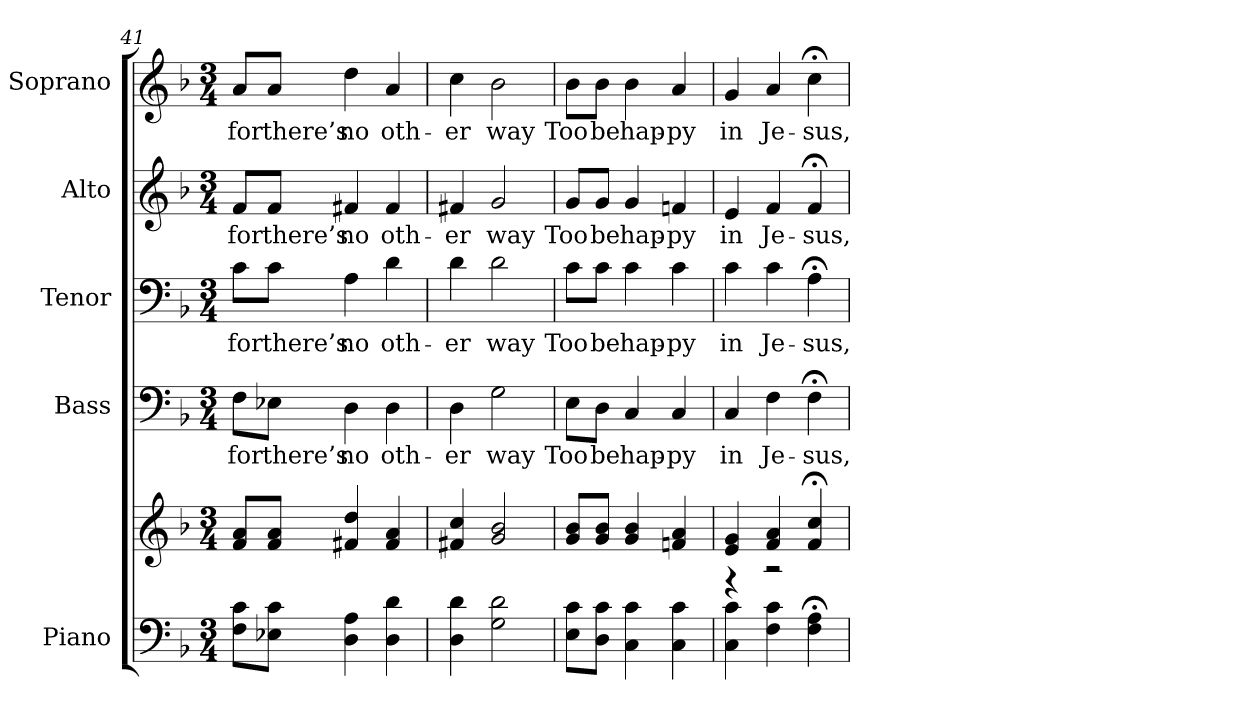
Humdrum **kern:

**kern	**kern	**kern	**text	**kern	**text	**kern	**text	**kern	**text
*part5	*part5	*part4	*part4	*part3	*part3	*part2	*part2	*part1	*part1
*staff6	*staff5	*staff4	*staff4	*staff3	*staff3	*staff2	*staff2	*staff1	*staff1
*I"Piano	*	*I"Bass	*	*I"Tenor	*	*I"Alto	*	*I"Soprano	*
*I'Pno.	*	*I'B.	*	*I'T.	*	*I'A.	*	*I'S.	*
!!LO:LB:g=z
*clefF4	*clefG2	*clefF4	*	*clefF4	*	*clefG2	*	*clefG2	*
*k[b-]	*k[b-]	*k[b-]	*	*k[b-]	*	*k[b-]	*	*k[b-]	*
*F:	*F:	*F:	*	*F:	*	*F:	*	*F:	*
*M3/4	*M3/4	*M3/4	*	*M3/4	*	*M3/4	*	*M3/4	*
=41	=41	=41	=41	=41	=41	=41	=41	=41	=41
!	!	!	!LO:LY:b:color=#000000	!	!	!	!	!	!
!	!	!	!	!	!LO:LY:b:color=#000000	!	!	!	!
!	!	!	!	!	!	!	!LO:LY:b:color=#000000	!	!
!	!	!	!	!	!	!	!	!	!LO:LY:b:color=#000000
8Fi\ 8ciL	8fi/ 8aiL	8Fi\L	for	8ci\L	for	8fi/L	for	8ai/L	for
!	!	!	!LO:LY:b:color=#000000	!	!	!	!	!	!
!	!	!	!	!	!LO:LY:b:color=#000000	!	!	!	!
!	!	!	!	!	!	!	!LO:LY:b:color=#000000	!	!
!	!	!	!	!	!	!	!	!	!LO:LY:b:color=#000000
8E-Xi\ 8ciJ	8fi/ 8aiJ	8E-Xi\J	there’s	8ci\J	there’s	8fi/J	there’s	8ai/J	there’s
!	!	!	!LO:LY:b:color=#000000	!	!	!	!	!	!
!	!	!	!	!	!LO:LY:b:color=#000000	!	!	!	!
!	!	!	!	!	!	!	!LO:LY:b:color=#000000	!	!
!	!	!	!	!	!	!	!	!	!LO:LY:b:color=#000000
4Di\ 4Ai	4f#Xi/ 4ddi	4Di\	no	4Ai\	no	4f#Xi/	no	4ddi\	no
!	!	!	!LO:LY:b:color=#000000	!	!	!	!	!	!
!	!	!	!	!	!LO:LY:b:color=#000000	!	!	!	!
!	!	!	!	!	!	!	!LO:LY:b:color=#000000	!	!
!	!	!	!	!	!	!	!	!	!LO:LY:b:color=#000000
4Di\ 4di	4f#i/ 4ai	4Di\	oth-	4di\	oth-	4f#i/	oth-	4ai/	oth-
=42	=42	=42	=42	=42	=42	=42	=42	=42	=42
!	!	!	!LO:LY:b:color=#000000	!	!	!	!	!	!
!	!	!	!	!	!LO:LY:b:color=#000000	!	!	!	!
!	!	!	!	!	!	!	!LO:LY:b:color=#000000	!	!
!	!	!	!	!	!	!	!	!	!LO:LY:b:color=#000000
4Di\ 4di	4f#Xi/ 4cci	4Di\	-er	4di\	-er	4f#Xi/	-er	4cci\	-er
!	!	!	!LO:LY:b:color=#000000	!	!	!	!	!	!
!	!	!	!	!	!LO:LY:b:color=#000000	!	!	!	!
!	!	!	!	!	!	!	!LO:LY:b:color=#000000	!	!
!	!	!	!	!	!	!	!	!	!LO:LY:b:color=#000000
2Gi\ 2di	2gi/ 2b-i	2Gi\	way	2di\	way	2gi/	way	2b-i\	way
=43	=43	=43	=43	=43	=43	=43	=43	=43	=43
!	!	!	!LO:LY:b:color=#000000	!	!	!	!	!	!
!	!	!	!	!	!LO:LY:b:color=#000000	!	!	!	!
!	!	!	!	!	!	!	!LO:LY:b:color=#000000	!	!
!	!	!	!	!	!	!	!	!	!LO:LY:b:color=#000000
8Ei\ 8ciL	8gi/ 8b-iL	8Ei\L	Too	8ci\L	Too	8gi/L	Too	8b-i\L	Too
!	!	!	!LO:LY:b:color=#000000	!	!	!	!	!	!
!	!	!	!	!	!LO:LY:b:color=#000000	!	!	!	!
!	!	!	!	!	!	!	!LO:LY:b:color=#000000	!	!
!	!	!	!	!	!	!	!	!	!LO:LY:b:color=#000000
8Di\ 8ciJ	8gi/ 8b-iJ	8Di\J	be	8ci\J	be	8gi/J	be	8b-i\J	be
!	!	!	!LO:LY:b:color=#000000	!	!	!	!	!	!
!	!	!	!	!	!LO:LY:b:color=#000000	!	!	!	!
!	!	!	!	!	!	!	!LO:LY:b:color=#000000	!	!
!	!	!	!	!	!	!	!	!	!LO:LY:b:color=#000000
4Ci\ 4ci	4gi/ 4b-i	4Ci/	hap-	4ci\	hap-	4gi/	hap-	4b-i\	hap-
!	!	!	!LO:LY:b:color=#000000	!	!	!	!	!	!
!	!	!	!	!	!LO:LY:b:color=#000000	!	!	!	!
!	!	!	!	!	!	!	!LO:LY:b:color=#000000	!	!
!	!	!	!	!	!	!	!	!	!LO:LY:b:color=#000000
4Ci\ 4ci	4fni/ 4ai	4Ci/	-py	4ci\	-py	4fni/	-py	4ai/	-py
=44	=44	=44	=44	=44	=44	=44	=44	=44	=44
*	*^	*	*	*	*	*	*	*	*
!	!	!	!	!LO:LY:b:color=#000000	!	!	!	!	!	!
!	!	!	!	!	!	!LO:LY:b:color=#000000	!	!	!	!
!	!	!	!	!	!	!	!	!LO:LY:b:color=#000000	!	!
!	!	!	!	!	!	!	!	!	!	!LO:LY:b:color=#000000
4Ci\ 4ci	4ei/ 4gi	4r	4Ci/	in	4ci\	in	4ei/	in	4gi/	in
!	!	!	!	!LO:LY:b:color=#000000	!	!	!	!	!	!
!	!	!	!	!	!	!LO:LY:b:color=#000000	!	!	!	!
!	!	!	!	!	!	!	!	!LO:LY:b:color=#000000	!	!
!	!	!	!	!	!	!	!	!	!	!LO:LY:b:color=#000000
4Fi\ 4ci	4fi/ 4ai	2r	4Fi\	Je-	4ci\	Je-	4fi/	Je-	4ai/	Je-
!	!	!	!	!LO:LY:b:color=#000000	!	!	!	!	!	!
!	!	!	!	!	!	!LO:LY:b:color=#000000	!	!	!	!
!	!	!	!	!	!	!	!	!LO:LY:b:color=#000000	!	!
!	!	!	!	!	!	!	!	!	!	!LO:LY:b:color=#000000
4Fi\; 4Ai;	4fi/; 4cci;	.	4F;i\	-sus,	4A;i\	-sus,	4f;i/	-sus,	4cc;i\	-sus,
*	*v	*v	*	*	*	*	*	*	*	*
=	=	=	=	=	=	=	=	=	=
*-	*-	*-	*-	*-	*-	*-	*-	*-	*-
